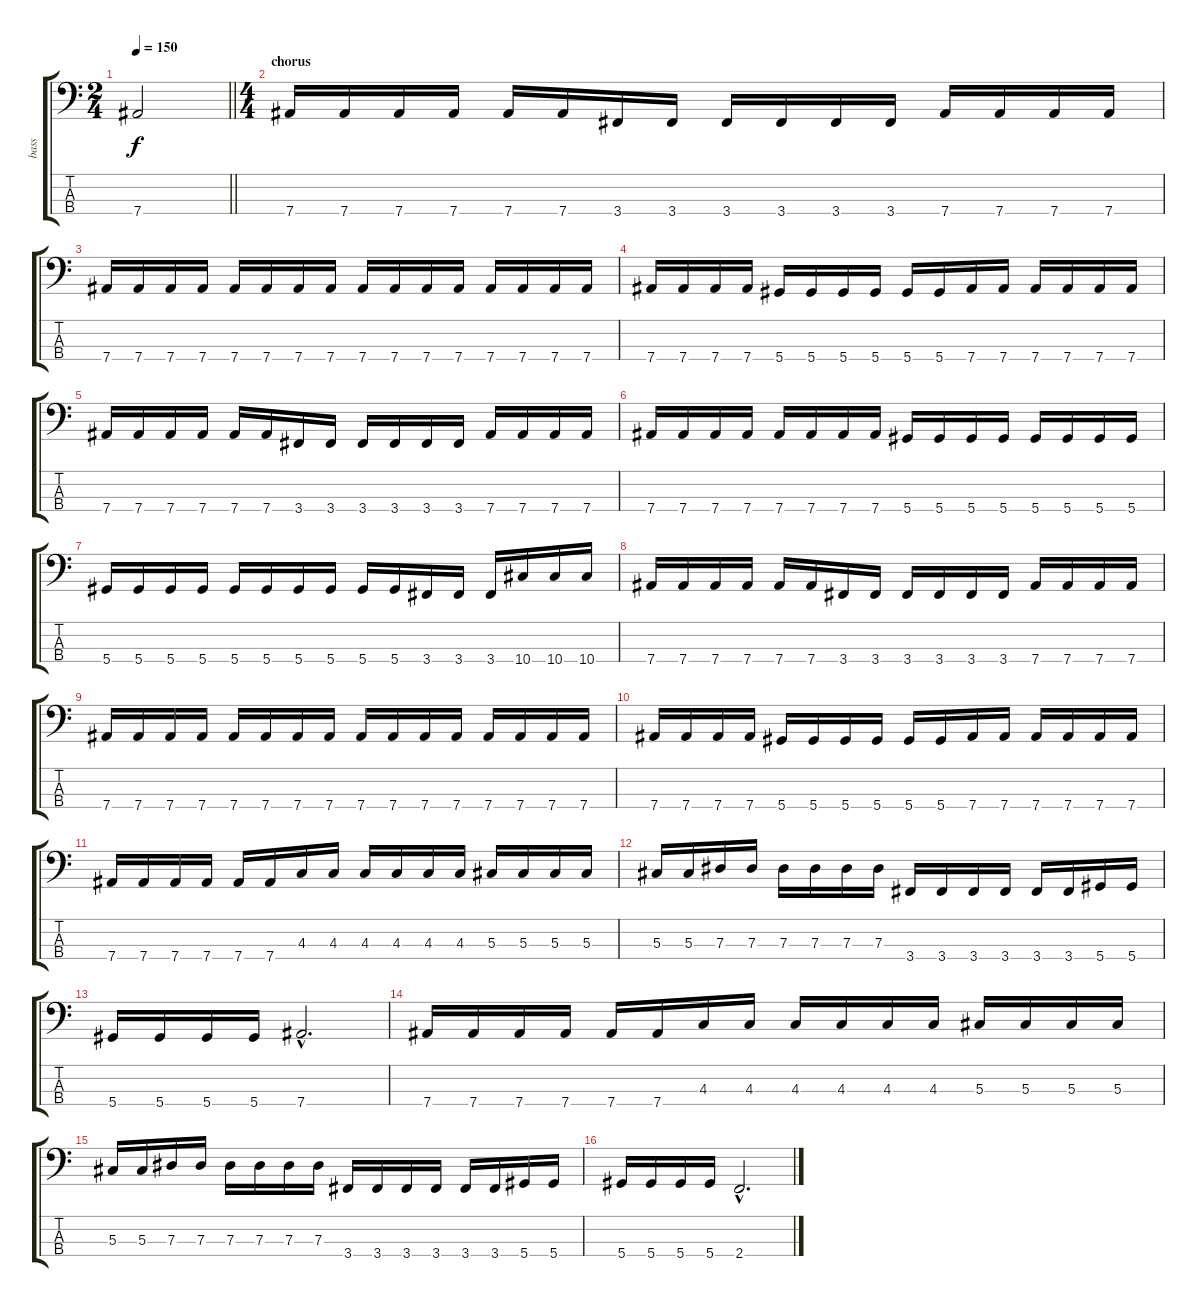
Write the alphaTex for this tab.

\track ("bass" "bass") {instrument electricbassfinger}
\staff {score tabs}
\tuning (Gb2 Db2 Ab1 Eb1) {hide}
\ts (2 4)
\tempo 150
\clef f4
\barLineRight lightlight
\ks c
7.4{t}.2{dy f} |
\ts (4 4)
\section ("" "chorus")
7.4.16 7.4.16 7.4.16 7.4.16 7.4.16 7.4.16 3.4.16 3.4.16 3.4.16 3.4.16 3.4.16 3.4.16 7.4.16 7.4.16 7.4.16 7.4.16 |
7.4.16 7.4.16 7.4.16 7.4.16 7.4.16 7.4.16 7.4.16 7.4.16 7.4.16 7.4.16 7.4.16 7.4.16 7.4.16 7.4.16 7.4.16 7.4.16 |
7.4.16 7.4.16 7.4.16 7.4.16 5.4.16 5.4.16 5.4.16 5.4.16 5.4.16 5.4.16 7.4.16 7.4.16 7.4.16 7.4.16 7.4.16 7.4.16 |
7.4.16 7.4.16 7.4.16 7.4.16 7.4.16 7.4.16 3.4.16 3.4.16 3.4.16 3.4.16 3.4.16 3.4.16 7.4.16 7.4.16 7.4.16 7.4.16 |
7.4.16 7.4.16 7.4.16 7.4.16 7.4.16 7.4.16 7.4.16 7.4.16 5.4.16 5.4.16 5.4.16 5.4.16 5.4.16 5.4.16 5.4.16 5.4.16 |
5.4.16 5.4.16 5.4.16 5.4.16 5.4.16 5.4.16 5.4.16 5.4.16 5.4.16 5.4.16 3.4.16 3.4.16 3.4.16 10.4.16 10.4.16 10.4.16 |
7.4.16 7.4.16 7.4.16 7.4.16 7.4.16 7.4.16 3.4.16 3.4.16 3.4.16 3.4.16 3.4.16 3.4.16 7.4.16 7.4.16 7.4.16 7.4.16 |
7.4.16 7.4.16 7.4.16 7.4.16 7.4.16 7.4.16 7.4.16 7.4.16 7.4.16 7.4.16 7.4.16 7.4.16 7.4.16 7.4.16 7.4.16 7.4.16 |
7.4.16 7.4.16 7.4.16 7.4.16 5.4.16 5.4.16 5.4.16 5.4.16 5.4.16 5.4.16 7.4.16 7.4.16 7.4.16 7.4.16 7.4.16 7.4.16 |
7.4.16 7.4.16 7.4.16 7.4.16 7.4.16 7.4.16 4.3.16 4.3.16 4.3.16 4.3.16 4.3.16 4.3.16 5.3.16 5.3.16 5.3.16 5.3.16 |
5.3.16 5.3.16 7.3.16 7.3.16 7.3.16 7.3.16 7.3.16 7.3.16 3.4.16 3.4.16 3.4.16 3.4.16 3.4.16 3.4.16 5.4.16 5.4.16 |
5.4.16 5.4.16 5.4.16 5.4.16 7.4{hac}.2{d} |
7.4.16 7.4.16 7.4.16 7.4.16 7.4.16 7.4.16 4.3.16 4.3.16 4.3.16 4.3.16 4.3.16 4.3.16 5.3.16 5.3.16 5.3.16 5.3.16 |
5.3.16 5.3.16 7.3.16 7.3.16 7.3.16 7.3.16 7.3.16 7.3.16 3.4.16 3.4.16 3.4.16 3.4.16 3.4.16 3.4.16 5.4.16 5.4.16 |
5.4.16 5.4.16 5.4.16 5.4.16 2.4{hac}.2{d}
